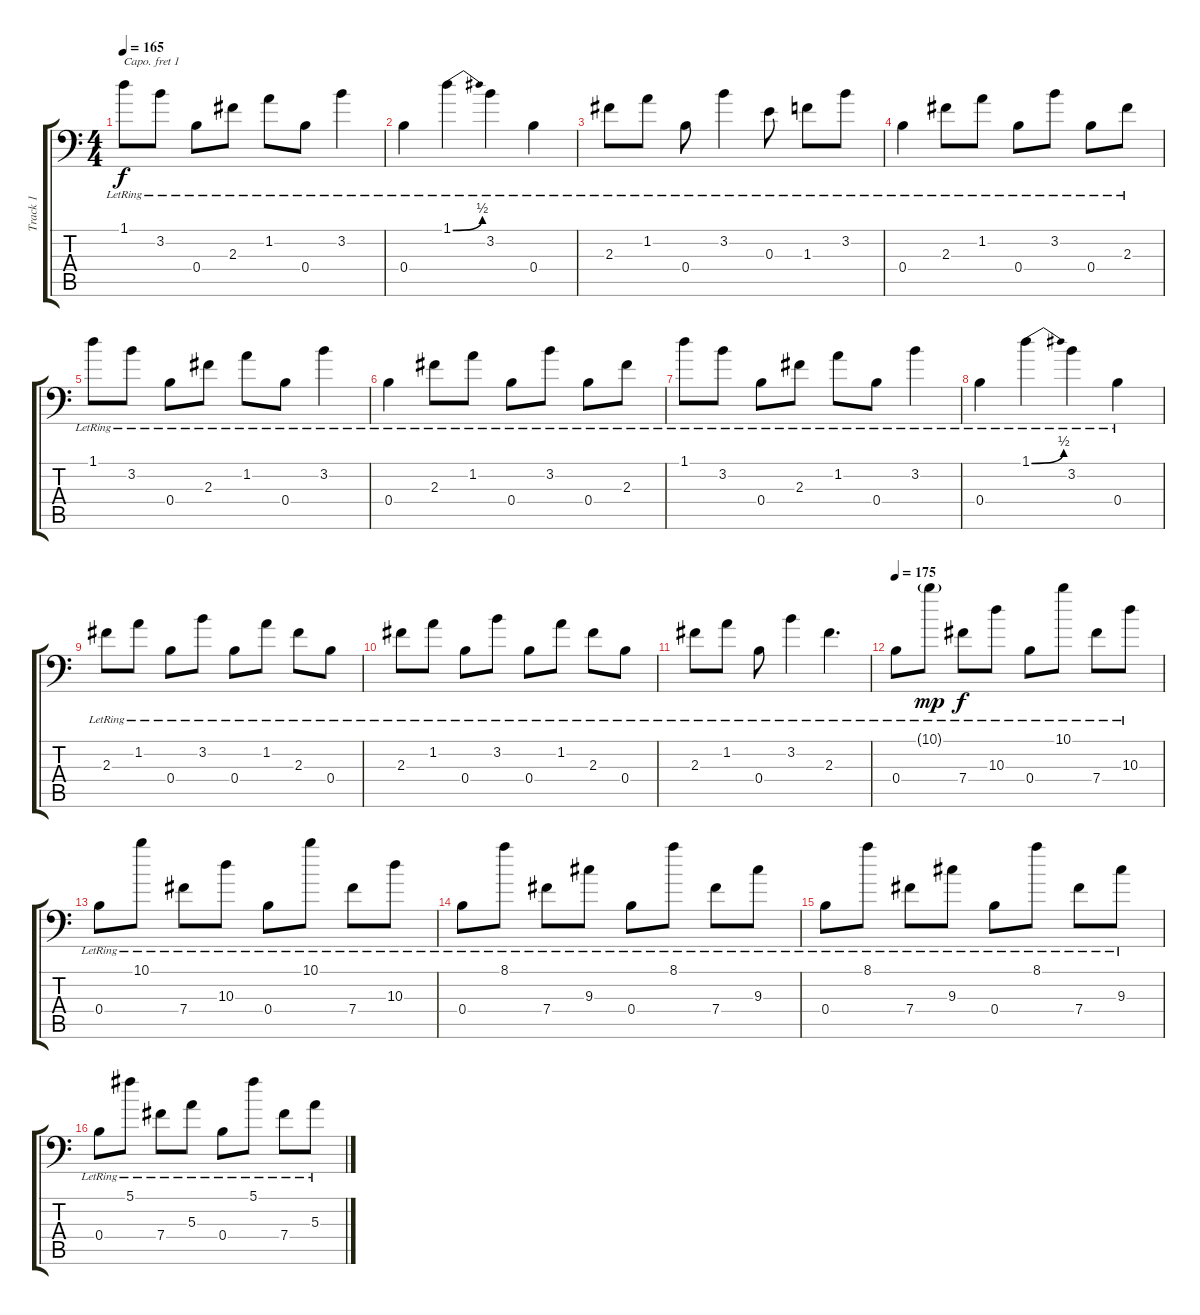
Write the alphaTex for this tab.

\track ("Track 1" "Track 1") {instrument acousticguitarsteel}
\staff {score tabs}
\capo 1
\tuning (C4 G3 Eb3 Bb2 F2 Bb1) {hide}
\ts (4 4)
\tempo 165
\clef f4
\ks c
1.1{lr}.8{dy f} 3.2{lr}.8 0.4{lr}.8 2.3{lr}.8 1.2{lr}.8 0.4{lr}.8 3.2{lr}.4 |
0.4{lr}.4 1.1{be (bend 0 0 60 2) lr}.4 3.2{lr}.4 0.4{lr}.4 |
2.3{lr}.8 1.2{lr}.8 0.4{lr}.8 3.2{lr}.4 0.3{lr}.8 1.3{lr}.8 3.2{lr}.8 |
0.4{lr}.4 2.3{lr}.8 1.2{lr}.8 0.4{lr}.8 3.2{lr}.8 0.4{lr}.8 2.3{lr}.8 |
1.1{lr}.8 3.2{lr}.8 0.4{lr}.8 2.3{lr}.8 1.2{lr}.8 0.4{lr}.8 3.2{lr}.4 |
0.4{lr}.4 2.3{lr}.8 1.2{lr}.8 0.4{lr}.8 3.2{lr}.8 0.4{lr}.8 2.3{lr}.8 |
1.1{lr}.8 3.2{lr}.8 0.4{lr}.8 2.3{lr}.8 1.2{lr}.8 0.4{lr}.8 3.2{lr}.4 |
0.4{lr}.4 1.1{be (bend 0 0 60 2) lr}.4 3.2{lr}.4 0.4{lr}.4 |
2.3{lr}.8 1.2{lr}.8 0.4{lr}.8 3.2{lr}.8 0.4{lr}.8 1.2{lr}.8 2.3{lr}.8 0.4{lr}.8 |
2.3{lr}.8 1.2{lr}.8 0.4{lr}.8 3.2{lr}.8 0.4{lr}.8 1.2{lr}.8 2.3{lr}.8 0.4{lr}.8 |
2.3{lr}.8 1.2{lr}.8 0.4{lr}.8 3.2{lr}.4 2.3{lr}.4{d} |
\tempo 175
0.4{lr}.8 10.1{g lr}.8{dy mp} 7.4{lr}.8{dy f} 10.3{lr}.8 0.4{lr}.8 10.1{lr}.8 7.4{lr}.8 10.3{lr}.8 |
0.4{lr}.8 10.1{lr}.8 7.4{lr}.8 10.3{lr}.8 0.4{lr}.8 10.1{lr}.8 7.4{lr}.8 10.3{lr}.8 |
0.4{lr}.8 8.1{lr}.8 7.4{lr}.8 9.3{lr}.8 0.4{lr}.8 8.1{lr}.8 7.4{lr}.8 9.3{lr}.8 |
0.4{lr}.8 8.1{lr}.8 7.4{lr}.8 9.3{lr}.8 0.4{lr}.8 8.1{lr}.8 7.4{lr}.8 9.3{lr}.8 |
0.4{lr}.8 5.1{lr}.8 7.4{lr}.8 5.3{lr}.8 0.4{lr}.8 5.1{lr}.8 7.4{lr}.8 5.3{ss lr}.8
